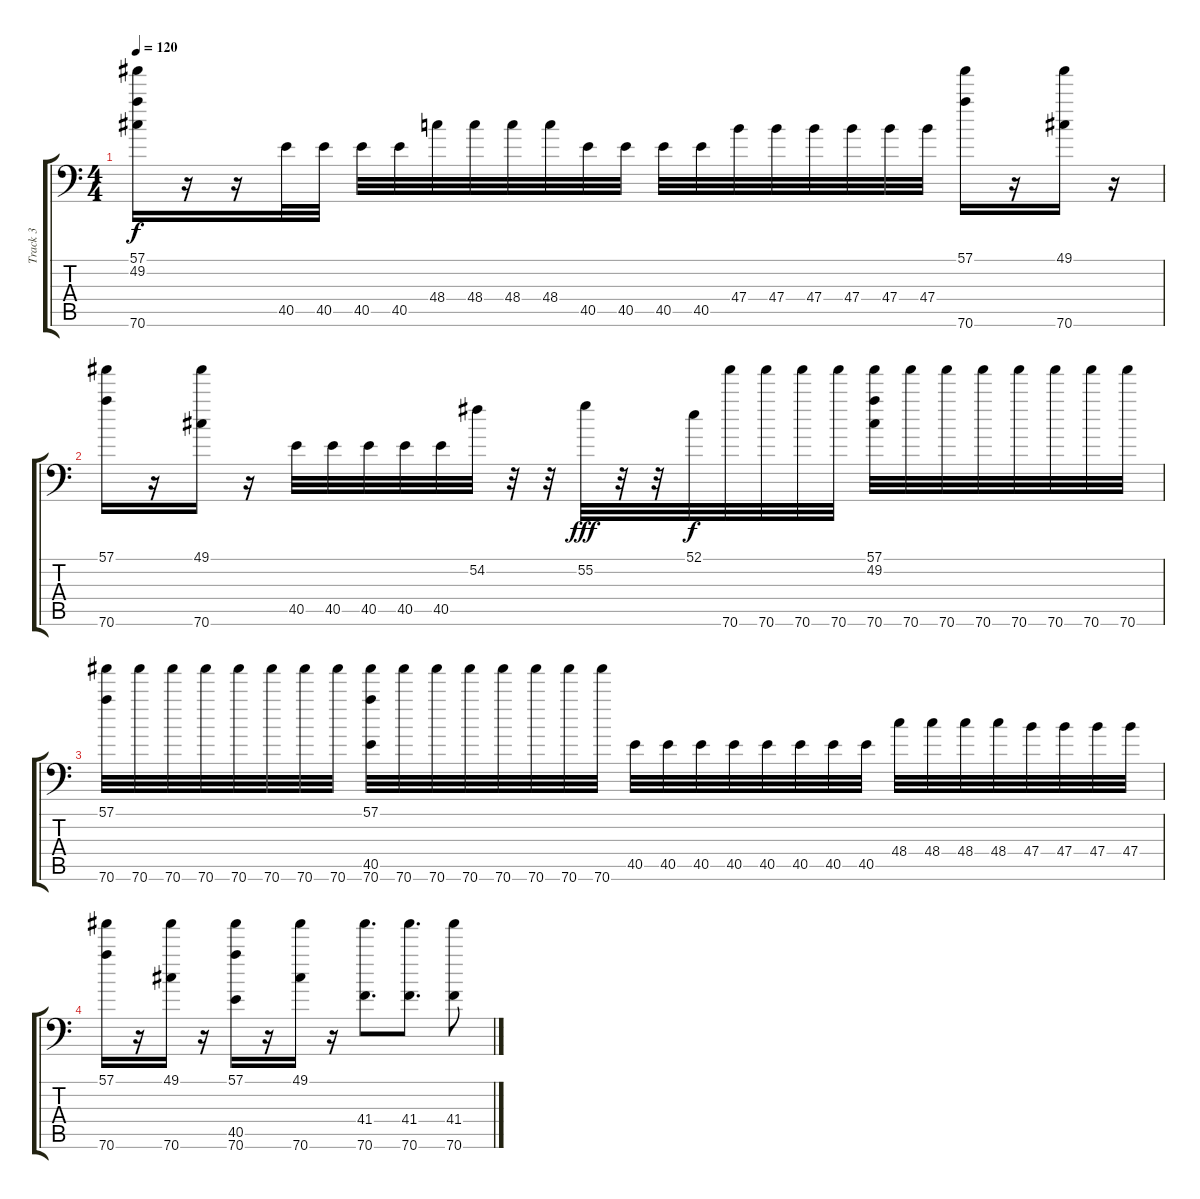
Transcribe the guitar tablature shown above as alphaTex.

\track ("Track 3" "Track 3") {instrument acousticgrandpiano}
\staff {score tabs}
\tuning (C-1 C-1 C-1 C-1 C-1 C-1) {hide}
\ts (4 4)
\tempo 120
\clef f4
\ks c
(57.1 49.2 70.6).16{dy f} r.16 r.16 40.5.32 40.5.32 40.5.32 40.5.32 48.4.32 48.4.32 48.4.32 48.4.32 40.5.32 40.5.32 40.5.32 40.5.32 47.4.32 47.4.32 47.4.32 47.4.32 47.4.32 47.4.32 (57.1 70.6).16 r.16 (49.1 70.6).16 r.16 |
(57.1 70.6).16 r.16 (49.1 70.6).16 r.16 40.5.32 40.5.32 40.5.32 40.5.32 40.5.32 54.2.32 r.32 r.32 55.2.32{dy fff} r.32 r.32 52.1.32{dy f} 70.6.32 70.6.32 70.6.32 70.6.32 (57.1 49.2 70.6).32 70.6.32 70.6.32 70.6.32 70.6.32 70.6.32 70.6.32 70.6.32 |
(57.1 70.6).32 70.6.32 70.6.32 70.6.32 70.6.32 70.6.32 70.6.32 70.6.32 (57.1 40.5 70.6).32 70.6.32 70.6.32 70.6.32 70.6.32 70.6.32 70.6.32 70.6.32 40.5.32 40.5.32 40.5.32 40.5.32 40.5.32 40.5.32 40.5.32 40.5.32 48.4.32 48.4.32 48.4.32 48.4.32 47.4.32 47.4.32 47.4.32 47.4.32 |
(57.1 70.6).16 r.16 (49.1 70.6).16 r.16 (57.1 40.5 70.6).16 r.16 (49.1 70.6).16 r.16 (41.4 70.6).8{d} (41.4 70.6).8{d} (41.4 70.6).8
